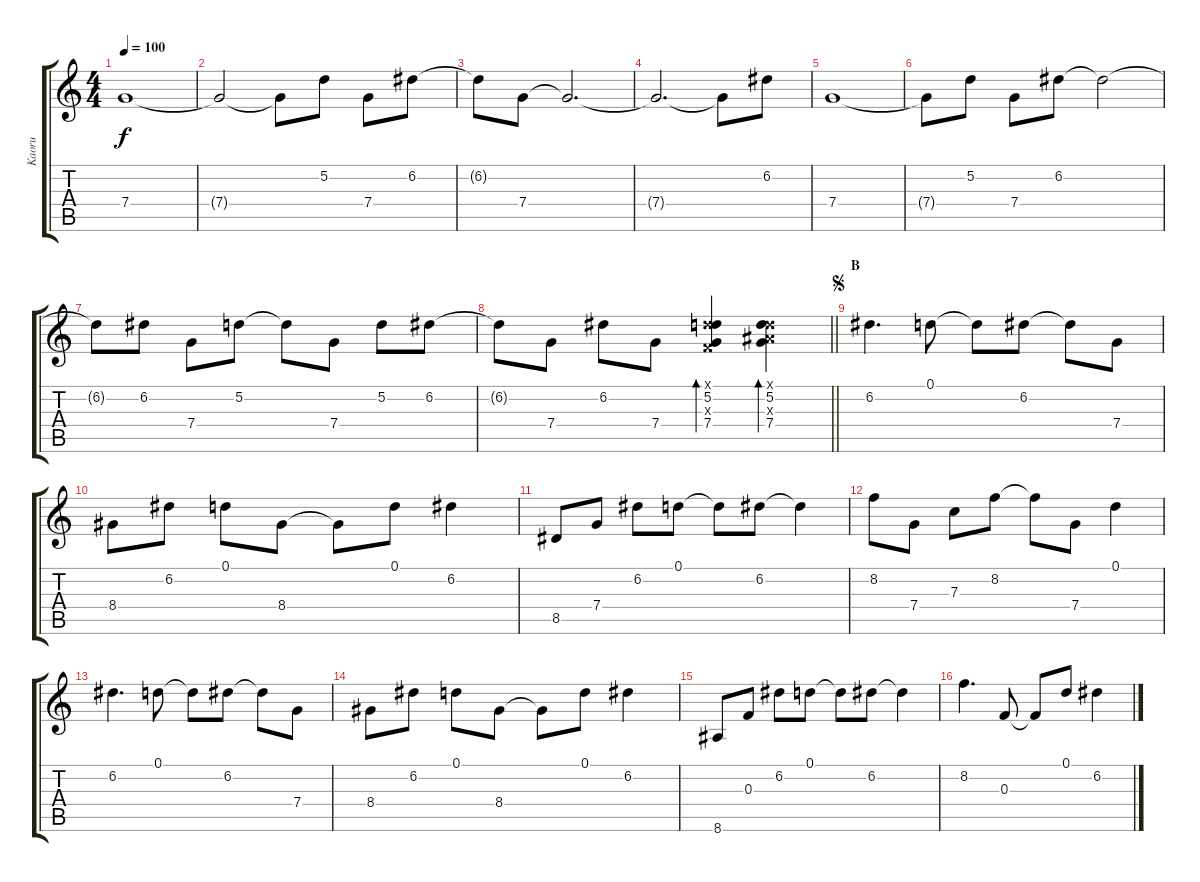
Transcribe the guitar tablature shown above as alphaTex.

\track ("Kaoru" "Kaoru") {instrument acousticguitarsteel}
\staff {score tabs}
\tuning (D4 A3 F3 C3 G2 D2) {hide}
\ts (4 4)
\tempo 100
\clef g2
\ks c
7.4.1{dy f} |
7.4{t}.2 7.4{t}.8 5.2.8 7.4.8 6.2.8 |
6.2{t}.8 7.4.8 7.4{t}.2{d} |
7.4{t}.2{d} 7.4{t}.8 6.2.8 |
7.4.1 |
7.4{t}.8 5.2.8 7.4.8 6.2.8 6.2{t}.2 |
6.2{t}.8 6.2.8 7.4.8 5.2.8 5.2{t}.8 7.4.8 5.2.8 6.2.8 |
\barLineRight lightlight
6.2{t}.8 7.4.8 6.2.8 7.4.8 (0.1{x} 5.2 0.3{x} 7.4).4{bd 480} (0.1{x} 5.2 5.3{x} 7.4).4{bd 480} |
\section ("" "B")
\jump segno
6.2.4{d} 0.1.8 0.1{t}.8 6.2.8 6.2{t}.8 7.4.8 |
8.4.8 6.2.8 0.1.8 8.4.8 8.4{t}.8 0.1.8 6.2.4 |
8.5.8 7.4.8 6.2.8 0.1.8 0.1{t}.8 6.2.8 6.2{t}.4 |
8.2.8 7.4.8 7.3.8 8.2.8 8.2{t}.8 7.4.8 0.1.4 |
6.2.4{d} 0.1.8 0.1{t}.8 6.2.8 6.2{t}.8 7.4.8 |
8.4.8 6.2.8 0.1.8 8.4.8 8.4{t}.8 0.1.8 6.2.4 |
8.6.8 0.3.8 6.2.8 0.1.8 0.1{t}.8 6.2.8 6.2{t}.4 |
8.2.4{d} 0.3.8 0.3{t}.8 0.1.8 6.2.4
